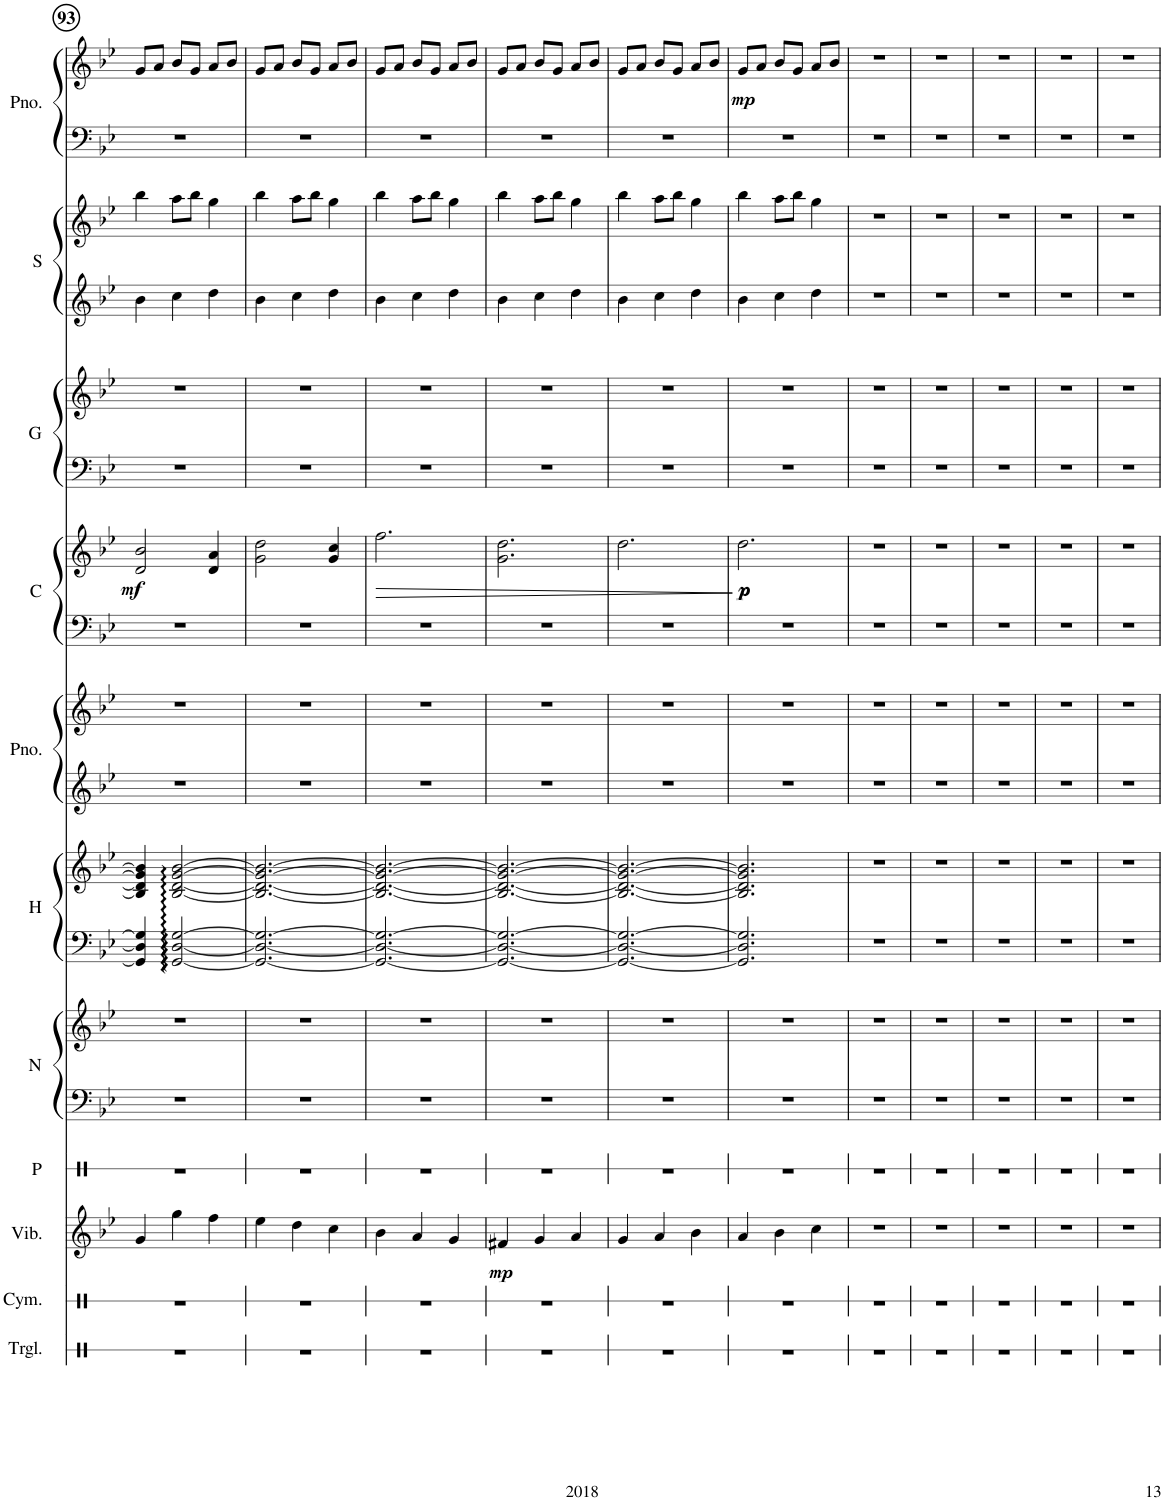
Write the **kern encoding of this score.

**kern	**kern	**kern	**dynam	**kern	**kern	**kern	**kern	**kern	**kern	**kern	**kern	**kern	**dynam	**kern	**kern	**kern	**kern	**kern	**kern	**dynam
*part11	*part10	*part9	*part9	*part8	*part7	*part7	*part6	*part6	*part5	*part5	*part4	*part4	*part4	*part3	*part3	*part2	*part2	*part1	*part1	*part1
*staff18	*staff17	*staff16	*staff16	*staff15	*staff14	*staff13	*staff12	*staff11	*staff10	*staff9	*staff8	*staff7	*staff7/8	*staff6	*staff5	*staff4	*staff3	*staff2	*staff1	*staff1/2
*I"Triangle	*I"Cymbal	*I"Vibraphone	*	*I"Panda	*I"Nate?	*	*I"Makeup Cake	*	*I"Piano	*	*I"Wyoming	*	*	*I"Dumb One	*	*I"SANTA!	*	*I"Piano	*	*
*I'Trgl.	*I'Cym.	*I'Vib.	*	*I'P	*I'N	*	*	*	*I'Pno.	*	*	*	*	*	*	*I'S	*	*I'Pno.	*	*
!!LO:PB:g=z
*clefX	*clefX	*clefG2	*	*clefX	*clefF4	*clefG2	*clefF4	*clefG2	*clefG2	*clefG2	*clefF4	*clefG2	*	*clefF4	*clefG2	*clefG2	*clefG2	*clefF4	*clefG2	*
*k[]	*k[]	*k[b-e-]	*	*k[]	*k[b-e-]	*k[b-e-]	*k[b-e-]	*k[b-e-]	*k[b-e-]	*k[b-e-]	*k[b-e-]	*k[b-e-]	*	*k[b-e-]	*k[b-e-]	*k[b-e-]	*k[b-e-]	*k[b-e-]	*k[b-e-]	*
*M3/4	*M3/4	*M3/4	*	*M3/4	*M3/4	*M3/4	*M3/4	*M3/4	*M3/4	*M3/4	*M3/4	*M3/4	*	*M3/4	*M3/4	*M3/4	*M3/4	*M3/4	*M3/4	*
=93	=93	=93	=93	=93	=93	=93	=93	=93	=93	=93	=93	=93	=93	=93	=93	=93	=93	=93	=93	=93
!	!	!	!	!	!	!	!	!	!	!	!	!	!LO:DY:b	!	!	!	!	!	!	!
2.r	2.r	4g/	.	2.r	2.r	2.r	4GG/] 4D/] 4G/]	4B-/] 4d/] 4g/] 4b-/]	2.r	2.r	2.r	2d/ 2b-/	mf	2.r	2.r	4b-\	4bb-\	2.r	8g/L	.
.	.	.	.	.	.	.	.	.	.	.	.	.	.	.	.	.	.	.	8a/J	.
.	.	4gg\	.	.	.	.	[2GG/ [2D/ [2G/	[2B-/ [2d/ [2g/ [2b-/	.	.	.	.	.	.	.	4cc\	8aa\L	.	8b-/L	.
.	.	.	.	.	.	.	.	.	.	.	.	.	.	.	.	.	8bb-\J	.	8g/J	.
.	.	4ff\	.	.	.	.	.	.	.	.	.	4d/ 4a/	.	.	.	4dd\	4gg\	.	8a/L	.
.	.	.	.	.	.	.	.	.	.	.	.	.	.	.	.	.	.	.	8b-/J	.
=94	=94	=94	=94	=94	=94	=94	=94	=94	=94	=94	=94	=94	=94	=94	=94	=94	=94	=94	=94	=94
2.r	2.r	4ee-\	.	2.r	2.r	2.r	2.GG/_ 2.D/_ 2.G/_	2.B-/_ 2.d/_ 2.g/_ 2.b-/_	2.r	2.r	2.r	2g\ 2dd\	.	2.r	2.r	4b-\	4bb-\	2.r	8g/L	.
.	.	.	.	.	.	.	.	.	.	.	.	.	.	.	.	.	.	.	8a/J	.
.	.	4dd\	.	.	.	.	.	.	.	.	.	.	.	.	.	4cc\	8aa\L	.	8b-/L	.
.	.	.	.	.	.	.	.	.	.	.	.	.	.	.	.	.	8bb-\J	.	8g/J	.
.	.	4cc\	.	.	.	.	.	.	.	.	.	4g/ 4cc/	.	.	.	4dd\	4gg\	.	8a/L	.
.	.	.	.	.	.	.	.	.	.	.	.	.	.	.	.	.	.	.	8b-/J	.
=95	=95	=95	=95	=95	=95	=95	=95	=95	=95	=95	=95	=95	=95	=95	=95	=95	=95	=95	=95	=95
!	!	!	!	!	!	!	!	!	!	!	!	!	!LO:HP:b	!	!	!	!	!	!	!
2.r	2.r	4b-\	.	2.r	2.r	2.r	2.GG/_ 2.D/_ 2.G/_	2.B-/_ 2.d/_ 2.g/_ 2.b-/_	2.r	2.r	2.r	2.ff\	>	2.r	2.r	4b-\	4bb-\	2.r	8g/L	.
.	.	.	.	.	.	.	.	.	.	.	.	.	.	.	.	.	.	.	8a/J	.
.	.	4a/	.	.	.	.	.	.	.	.	.	.	.	.	.	4cc\	8aa\L	.	8b-/L	.
.	.	.	.	.	.	.	.	.	.	.	.	.	.	.	.	.	8bb-\J	.	8g/J	.
.	.	4g/	.	.	.	.	.	.	.	.	.	.	.	.	.	4dd\	4gg\	.	8a/L	.
.	.	.	.	.	.	.	.	.	.	.	.	.	.	.	.	.	.	.	8b-/J	.
=96	=96	=96	=96	=96	=96	=96	=96	=96	=96	=96	=96	=96	=96	=96	=96	=96	=96	=96	=96	=96
!	!	!	!LO:DY:b	!	!	!	!	!	!	!	!	!	!	!	!	!	!	!	!	!
2.r	2.r	4f#X/	mp	2.r	2.r	2.r	2.GG/_ 2.D/_ 2.G/_	2.B-/_ 2.d/_ 2.g/_ 2.b-/_	2.r	2.r	2.r	2.g\ 2.dd\	.	2.r	2.r	4b-\	4bb-\	2.r	8g/L	.
.	.	.	.	.	.	.	.	.	.	.	.	.	.	.	.	.	.	.	8a/J	.
.	.	4g/	.	.	.	.	.	.	.	.	.	.	.	.	.	4cc\	8aa\L	.	8b-/L	.
.	.	.	.	.	.	.	.	.	.	.	.	.	.	.	.	.	8bb-\J	.	8g/J	.
.	.	4a/	.	.	.	.	.	.	.	.	.	.	.	.	.	4dd\	4gg\	.	8a/L	.
.	.	.	.	.	.	.	.	.	.	.	.	.	.	.	.	.	.	.	8b-/J	.
=97	=97	=97	=97	=97	=97	=97	=97	=97	=97	=97	=97	=97	=97	=97	=97	=97	=97	=97	=97	=97
2.r	2.r	4g/	.	2.r	2.r	2.r	2.GG/_ 2.D/_ 2.G/_	2.B-/_ 2.d/_ 2.g/_ 2.b-/_	2.r	2.r	2.r	2.dd\	.	2.r	2.r	4b-\	4bb-\	2.r	8g/L	.
.	.	.	.	.	.	.	.	.	.	.	.	.	.	.	.	.	.	.	8a/J	.
.	.	4a/	.	.	.	.	.	.	.	.	.	.	.	.	.	4cc\	8aa\L	.	8b-/L	.
.	.	.	.	.	.	.	.	.	.	.	.	.	.	.	.	.	8bb-\J	.	8g/J	.
.	.	4b-\	.	.	.	.	.	.	.	.	.	.	.	.	.	4dd\	4gg\	.	8a/L	.
.	.	.	.	.	.	.	.	.	.	.	.	.	.	.	.	.	.	.	8b-/J	.
.	.	.	.	.	.	.	.	.	.	.	.	.	]	.	.	.	.	.	.	.
=98	=98	=98	=98	=98	=98	=98	=98	=98	=98	=98	=98	=98	=98	=98	=98	=98	=98	=98	=98	=98
!	!	!	!	!	!	!	!	!	!	!	!	!	!LO:DY:b	!	!	!	!	!	!	!
!	!	!	!	!	!	!	!	!	!	!	!	!	!LO:DY:n=1:b	!	!	!	!	!	!	!LO:DY:b
2.r	2.r	4a/	.	2.r	2.r	2.r	2.GG/] 2.D/] 2.G/]	2.B-/] 2.d/] 2.g/] 2.b-/]	2.r	2.r	2.r	2.dd\	p p	2.r	2.r	4b-\	4bb-\	2.r	8g/L	mp
.	.	.	.	.	.	.	.	.	.	.	.	.	.	.	.	.	.	.	8a/J	.
.	.	4b-\	.	.	.	.	.	.	.	.	.	.	.	.	.	4cc\	8aa\L	.	8b-/L	.
.	.	.	.	.	.	.	.	.	.	.	.	.	.	.	.	.	8bb-\J	.	8g/J	.
.	.	4cc\	.	.	.	.	.	.	.	.	.	.	.	.	.	4dd\	4gg\	.	8a/L	.
.	.	.	.	.	.	.	.	.	.	.	.	.	.	.	.	.	.	.	8b-/J	.
=99	=99	=99	=99	=99	=99	=99	=99	=99	=99	=99	=99	=99	=99	=99	=99	=99	=99	=99	=99	=99
2.r	2.r	2.r	.	2.r	2.r	2.r	2.r	2.r	2.r	2.r	2.r	2.r	.	2.r	2.r	2.r	2.r	2.r	2.r	.
=100	=100	=100	=100	=100	=100	=100	=100	=100	=100	=100	=100	=100	=100	=100	=100	=100	=100	=100	=100	=100
2.r	2.r	2.r	.	2.r	2.r	2.r	2.r	2.r	2.r	2.r	2.r	2.r	.	2.r	2.r	2.r	2.r	2.r	2.r	.
=101	=101	=101	=101	=101	=101	=101	=101	=101	=101	=101	=101	=101	=101	=101	=101	=101	=101	=101	=101	=101
2.r	2.r	2.r	.	2.r	2.r	2.r	2.r	2.r	2.r	2.r	2.r	2.r	.	2.r	2.r	2.r	2.r	2.r	2.r	.
=102	=102	=102	=102	=102	=102	=102	=102	=102	=102	=102	=102	=102	=102	=102	=102	=102	=102	=102	=102	=102
2.r	2.r	2.r	.	2.r	2.r	2.r	2.r	2.r	2.r	2.r	2.r	2.r	.	2.r	2.r	2.r	2.r	2.r	2.r	.
=103	=103	=103	=103	=103	=103	=103	=103	=103	=103	=103	=103	=103	=103	=103	=103	=103	=103	=103	=103	=103
2.r	2.r	2.r	.	2.r	2.r	2.r	2.r	2.r	2.r	2.r	2.r	2.r	.	2.r	2.r	2.r	2.r	2.r	2.r	.
=	=	=	=	=	=	=	=	=	=	=	=	=	=	=	=	=	=	=	=	=
*-	*-	*-	*-	*-	*-	*-	*-	*-	*-	*-	*-	*-	*-	*-	*-	*-	*-	*-	*-	*-
